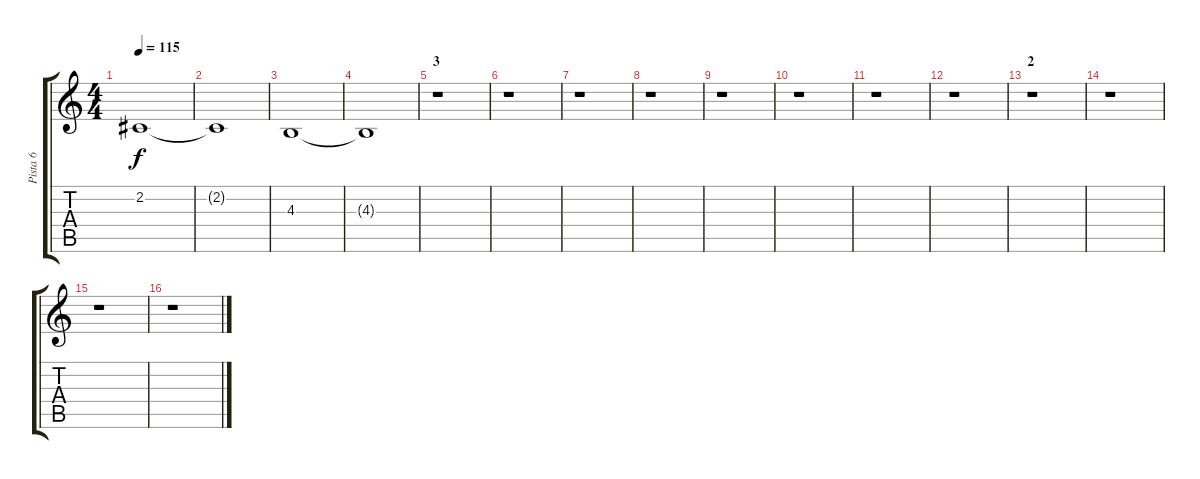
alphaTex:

\track ("Pista 6" "Pista 6") {instrument stringensemble2}
\staff {score tabs}
\tuning (E4 B3 G3 D3 A2 E2) {hide}
\ts (4 4)
\tempo 115
\clef g2
\ks c
2.2.1{dy f} |
2.2{t}.1 |
4.3.1 |
4.3{t}.1 |
\section ("" "3")
r.1 |
r.1 |
r.1 |
r.1 |
r.1 |
r.1 |
r.1 |
r.1 |
\section ("" "2")
r.1 |
r.1 |
r.1 |
r.1
